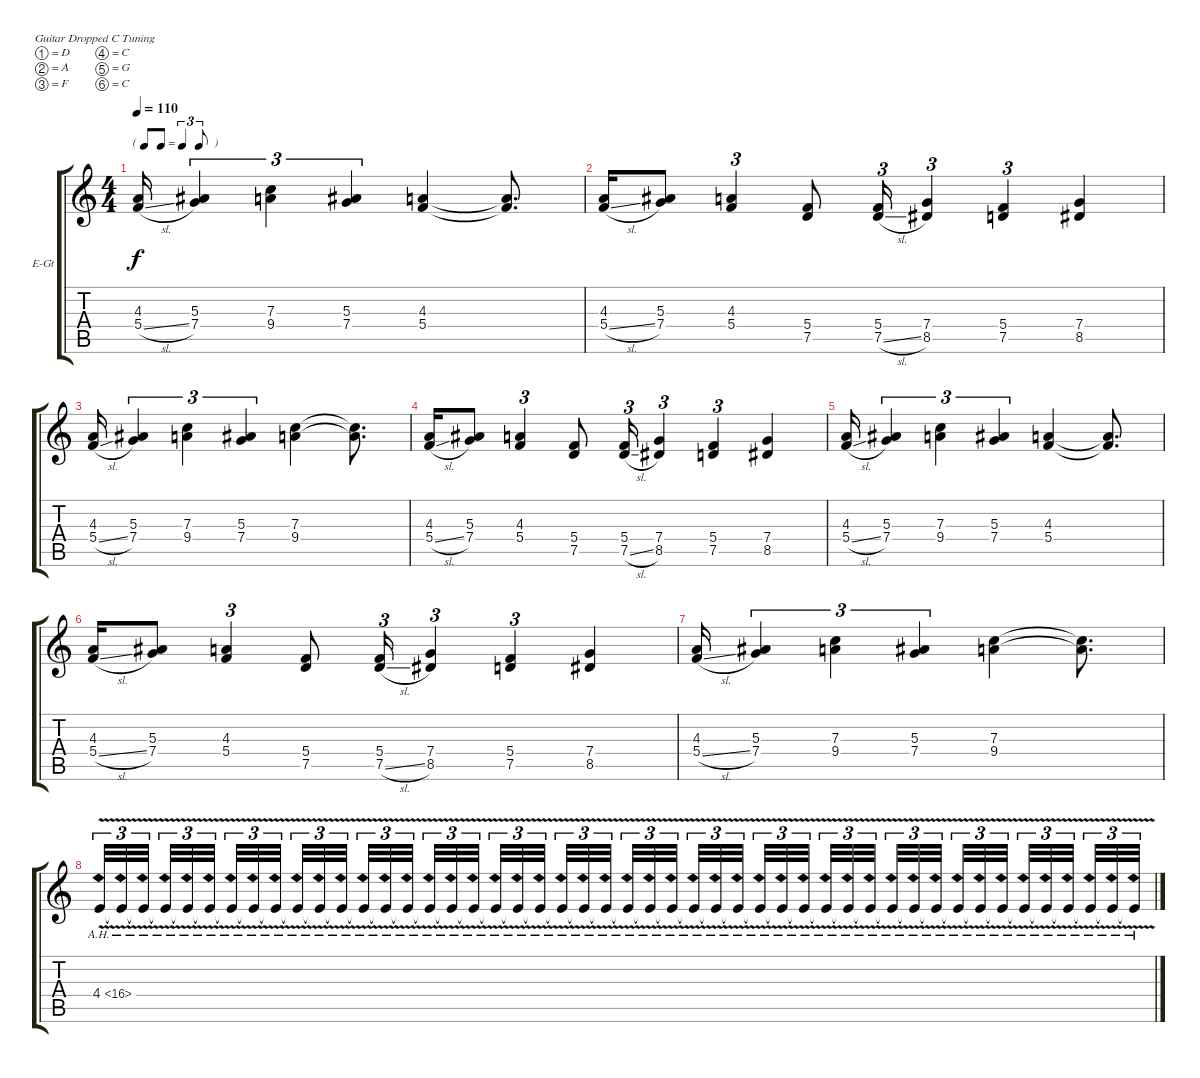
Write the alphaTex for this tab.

\bracketExtendMode groupsimilarinstruments
\firstSystemTrackNameOrientation horizontal
\otherSystemsTrackNameOrientation horizontal
\track ("Track 1" "E-Gt") {instrument distortionguitar}
\staff {score tabs}
\tuning (D4 A3 F3 C3 G2 C2)
\ts (4 4)
\tf triplet8th
\tempo 110
\clef g2
\ks c
(4.3 5.4{sl}).16{dy f} (5.3 7.4).4{tu (3 2)} (7.3 9.4).4{tu (3 2)} (5.3 7.4).4{tu (3 2)} (4.3 5.4).4 (4.3{t} 5.4{t}).8{d} |
(4.3 5.4{sl}).16 (5.3 7.4).8 (4.3 5.4).4{tu (3 2)} (5.4 7.5).8 (5.4 7.5{sl}).16{tu (3 2)} (7.4 8.5).4{tu (3 2)} (5.4 7.5).4{tu (3 2)} (7.4 8.5).4 |
(4.3 5.4{sl}).16 (5.3 7.4).4{tu (3 2)} (7.3 9.4).4{tu (3 2)} (5.3 7.4).4{tu (3 2)} (7.3 9.4).4 (9.4{t} 7.3{t}).8{d} |
(4.3 5.4{sl}).16 (5.3 7.4).8 (4.3 5.4).4{tu (3 2)} (5.4 7.5).8 (5.4 7.5{sl}).16{tu (3 2)} (7.4 8.5).4{tu (3 2)} (5.4 7.5).4{tu (3 2)} (7.4 8.5).4 |
(4.3 5.4{sl}).16 (5.3 7.4).4{tu (3 2)} (7.3 9.4).4{tu (3 2)} (5.3 7.4).4{tu (3 2)} (4.3 5.4).4 (5.4{t} 4.3{t}).8{d} |
(4.3 5.4{sl}).16 (5.3 7.4).8 (4.3 5.4).4{tu (3 2)} (5.4 7.5).8 (5.4 7.5{sl}).16{tu (3 2)} (7.4 8.5).4{tu (3 2)} (5.4 7.5).4{tu (3 2)} (7.4 8.5).4 |
(4.3 5.4{sl}).16 (5.3 7.4).4{tu (3 2)} (7.3 9.4).4{tu (3 2)} (5.3 7.4).4{tu (3 2)} (7.3 9.4).4 (9.4{t} 7.3{t}).8{d} |
4.4{ah 12 v}.32{tu (3 2)} 4.4{ah 12 v t}.32{tu (3 2)} 4.4{ah 12 v t}.32{tu (3 2)} 4.4{ah 12 v t}.32{tu (3 2)} 4.4{ah 12 v t}.32{tu (3 2)} 4.4{ah 12 v t}.32{tu (3 2)} 4.4{ah 12 v t}.32{tu (3 2)} 4.4{ah 12 v t}.32{tu (3 2)} 4.4{ah 12 v t}.32{tu (3 2)} 4.4{ah 12 v t}.32{tu (3 2)} 4.4{ah 12 v t}.32{tu (3 2)} 4.4{ah 12 v t}.32{tu (3 2)} 4.4{ah 12 v t}.32{tu (3 2)} 4.4{ah 12 v t}.32{tu (3 2)} 4.4{ah 12 v t}.32{tu (3 2)} 4.4{ah 12 v t}.32{tu (3 2)} 4.4{ah 12 v t}.32{tu (3 2)} 4.4{ah 12 v t}.32{tu (3 2)} 4.4{ah 12 v t}.32{tu (3 2)} 4.4{ah 12 v t}.32{tu (3 2)} 4.4{ah 12 v t}.32{tu (3 2)} 4.4{ah 12 v t}.32{tu (3 2)} 4.4{ah 12 v t}.32{tu (3 2)} 4.4{ah 12 v t}.32{tu (3 2)} 4.4{ah 12 v t}.32{tu (3 2)} 4.4{ah 12 v t}.32{tu (3 2)} 4.4{ah 12 v t}.32{tu (3 2)} 4.4{ah 12 v t}.32{tu (3 2)} 4.4{ah 12 v t}.32{tu (3 2)} 4.4{ah 12 v t}.32{tu (3 2)} 4.4{ah 12 v t}.32{tu (3 2)} 4.4{ah 12 v t}.32{tu (3 2)} 4.4{ah 12 v t}.32{tu (3 2)} 4.4{ah 12 v t}.32{tu (3 2)} 4.4{ah 12 v t}.32{tu (3 2)} 4.4{ah 12 v t}.32{tu (3 2)} 4.4{ah 12 v t}.32{tu (3 2)} 4.4{ah 12 v t}.32{tu (3 2)} 4.4{ah 12 v t}.32{tu (3 2)} 4.4{ah 12 v t}.32{tu (3 2)} 4.4{ah 12 v t}.32{tu (3 2)} 4.4{ah 12 v t}.32{tu (3 2)} 4.4{ah 12 v t}.32{tu (3 2)} 4.4{ah 12 v t}.32{tu (3 2)} 4.4{ah 12 v t}.32{tu (3 2)} 4.4{ah 12 v t}.32{tu (3 2)} 4.4{ah 12 v t}.32{tu (3 2)} 4.4{ah 12 v t}.32{tu (3 2)}
